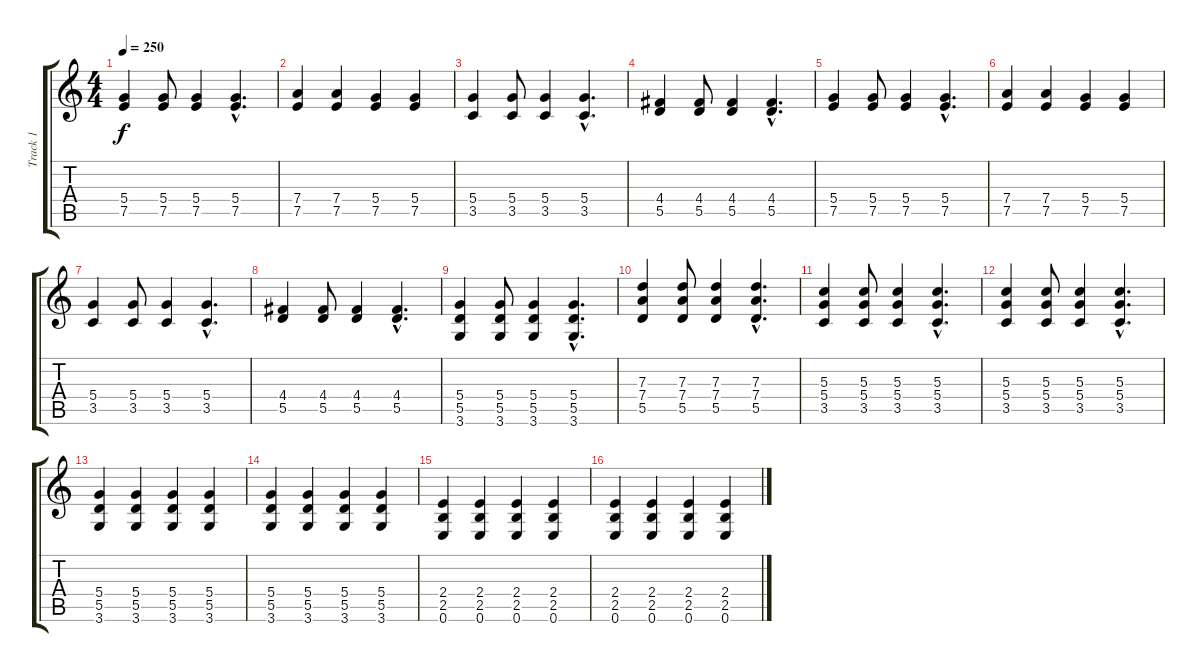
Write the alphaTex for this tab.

\track ("Track 1" "Track 1") {instrument overdrivenguitar}
\staff {score tabs}
\tuning (E4 B3 G3 D3 A2 E2) {hide}
\ts (4 4)
\tempo 250
\clef g2
\ks c
(5.4 7.5).4{dy f instrument overdrivenguitar} (5.4 7.5).8 (5.4 7.5).4 (5.4{hac} 7.5{hac}).4{d} |
(7.4 7.5).4 (7.4 7.5).4 (5.4 7.5).4 (5.4 7.5).4 |
(5.4 3.5).4 (5.4 3.5).8 (5.4 3.5).4 (5.4{hac} 3.5{hac}).4{d} |
(4.4 5.5).4 (4.4 5.5).8 (4.4 5.5).4 (4.4{hac} 5.5{hac}).4{d} |
(5.4 7.5).4 (5.4 7.5).8 (5.4 7.5).4 (5.4{hac} 7.5{hac}).4{d} |
(7.4 7.5).4 (7.4 7.5).4 (5.4 7.5).4 (5.4 7.5).4 |
(5.4 3.5).4 (5.4 3.5).8 (5.4 3.5).4 (5.4{hac} 3.5{hac}).4{d} |
(4.4 5.5).4 (4.4 5.5).8 (4.4 5.5).4 (4.4{hac} 5.5{hac}).4{d} |
(5.4 5.5 3.6).4 (5.4 5.5 3.6).8 (5.4 5.5 3.6).4 (5.4{hac} 5.5{hac} 3.6{hac}).4{d} |
(7.3 7.4 5.5).4 (7.3 7.4 5.5).8 (7.3 7.4 5.5).4 (7.3{hac} 7.4{hac} 5.5{hac}).4{d} |
(5.3 5.4 3.5).4 (5.3 5.4 3.5).8 (5.3 5.4 3.5).4 (5.3{hac} 5.4{hac} 3.5{hac}).4{d} |
(5.3 5.4 3.5).4 (5.3 5.4 3.5).8 (5.3 5.4 3.5).4 (5.3{hac} 5.4{hac} 3.5{hac}).4{d} |
(5.4 5.5 3.6).4 (5.4 5.5 3.6).4 (5.4 5.5 3.6).4 (5.4 5.5 3.6).4 |
(5.4 5.5 3.6).4 (5.4 5.5 3.6).4 (5.4 5.5 3.6).4 (5.4 5.5 3.6).4 |
(2.4 2.5 0.6).4 (2.4 2.5 0.6).4 (2.4 2.5 0.6).4 (2.4 2.5 0.6).4 |
(2.4 2.5 0.6).4 (2.4 2.5 0.6).4 (2.4 2.5 0.6).4 (2.4 2.5 0.6).4
